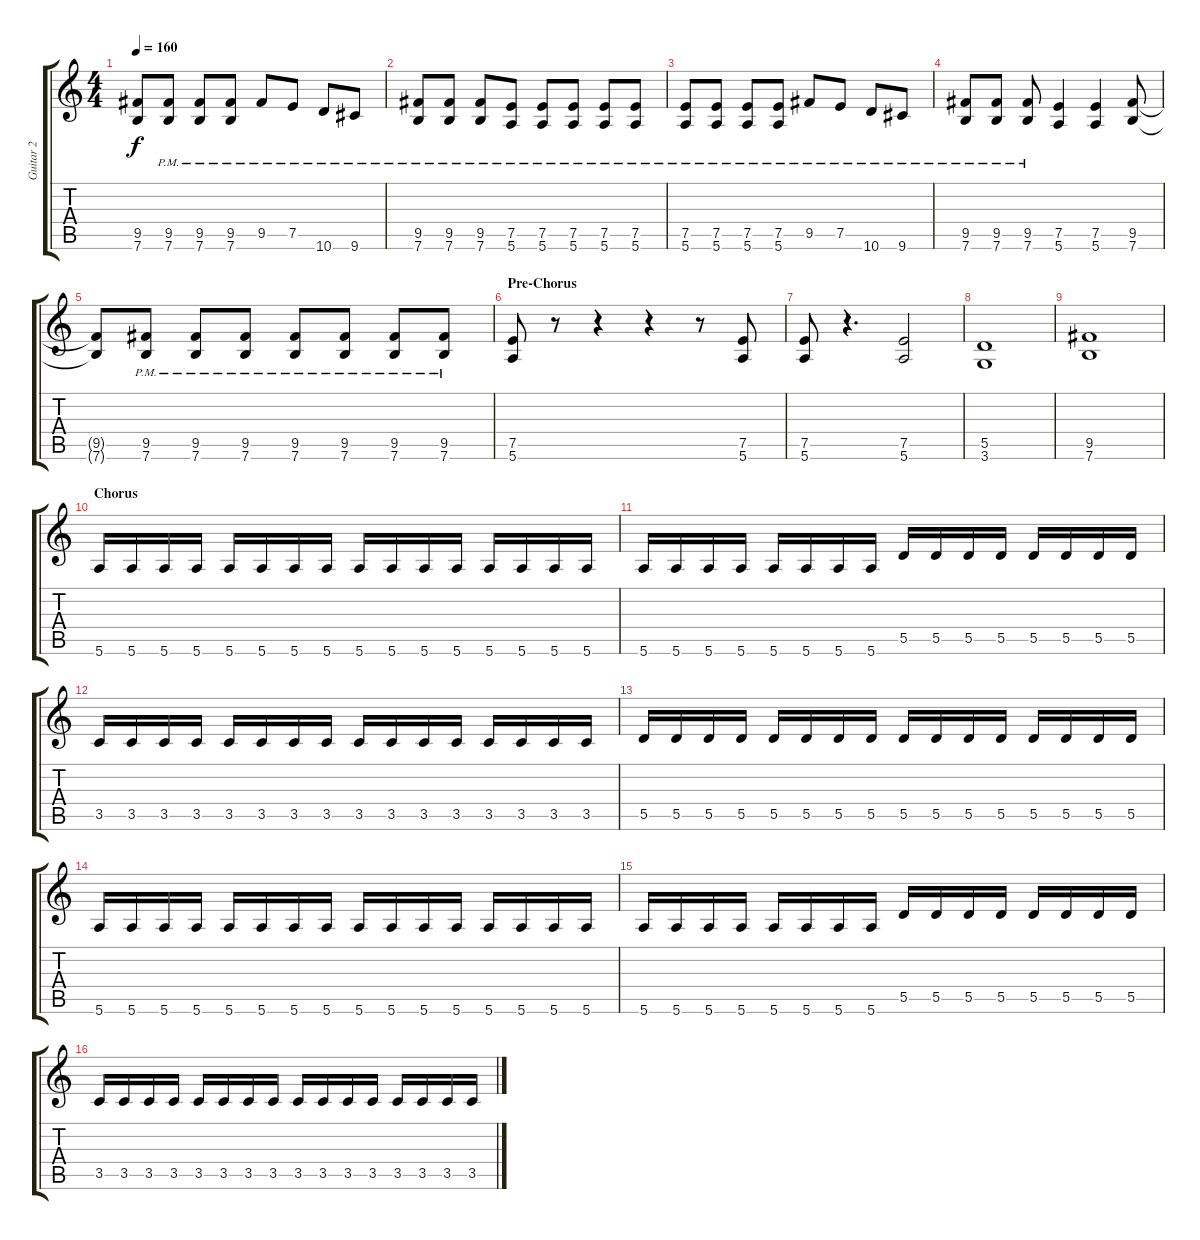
\track ("Guitar 2" "Guitar 2") {instrument distortionguitar}
\staff {score tabs}
\tuning (E4 B3 G3 D3 A2 E2) {hide}
\ts (4 4)
\tempo 160
\clef g2
\ks c
(9.5{t} 7.6{t}).8{dy f} (9.5{pm} 7.6{pm}).8 (9.5{pm} 7.6{pm}).8 (9.5{pm} 7.6{pm}).8 9.5{pm}.8 7.5{pm}.8 10.6{pm}.8 9.6{pm}.8 |
(9.5{pm} 7.6{pm}).8 (9.5{pm} 7.6{pm}).8 (9.5{pm} 7.6{pm}).8 (7.5{pm} 5.6{pm}).8 (7.5{pm} 5.6{pm}).8 (7.5{pm} 5.6{pm}).8 (7.5{pm} 5.6{pm}).8 (7.5{pm} 5.6{pm}).8 |
(7.5{pm} 5.6{pm}).8 (7.5{pm} 5.6{pm}).8 (7.5{pm} 5.6{pm}).8 (7.5{pm} 5.6{pm}).8 9.5{pm}.8 7.5{pm}.8 10.6{pm}.8 9.6{pm}.8 |
(9.5{pm} 7.6{pm}).8 (9.5{pm} 7.6{pm}).8 (9.5{pm} 7.6{pm}).8 (7.5 5.6).4 (7.5 5.6).4 (9.5 7.6).8 |
(9.5{t} 7.6{t}).8 (9.5{pm} 7.6{pm}).8 (9.5{pm} 7.6{pm}).8 (9.5{pm} 7.6{pm}).8 (9.5{pm} 7.6{pm}).8 (9.5{pm} 7.6{pm}).8 (9.5{pm} 7.6{pm}).8 (9.5{pm} 7.6{pm}).8 |
\section ("" "Pre-Chorus")
(7.5 5.6).8 r.8 r.4 r.4 r.8 (7.5 5.6).8 |
(7.5 5.6).8 r.4{d} (7.5 5.6).2 |
(5.5 3.6).1 |
(9.5 7.6).1 |
\section ("" "Chorus")
5.6.16 5.6.16 5.6.16 5.6.16 5.6.16 5.6.16 5.6.16 5.6.16 5.6.16 5.6.16 5.6.16 5.6.16 5.6.16 5.6.16 5.6.16 5.6.16 |
5.6.16 5.6.16 5.6.16 5.6.16 5.6.16 5.6.16 5.6.16 5.6.16 5.5.16 5.5.16 5.5.16 5.5.16 5.5.16 5.5.16 5.5.16 5.5.16 |
3.5.16 3.5.16 3.5.16 3.5.16 3.5.16 3.5.16 3.5.16 3.5.16 3.5.16 3.5.16 3.5.16 3.5.16 3.5.16 3.5.16 3.5.16 3.5.16 |
5.5.16 5.5.16 5.5.16 5.5.16 5.5.16 5.5.16 5.5.16 5.5.16 5.5.16 5.5.16 5.5.16 5.5.16 5.5.16 5.5.16 5.5.16 5.5.16 |
5.6.16 5.6.16 5.6.16 5.6.16 5.6.16 5.6.16 5.6.16 5.6.16 5.6.16 5.6.16 5.6.16 5.6.16 5.6.16 5.6.16 5.6.16 5.6.16 |
5.6.16 5.6.16 5.6.16 5.6.16 5.6.16 5.6.16 5.6.16 5.6.16 5.5.16 5.5.16 5.5.16 5.5.16 5.5.16 5.5.16 5.5.16 5.5.16 |
3.5.16 3.5.16 3.5.16 3.5.16 3.5.16 3.5.16 3.5.16 3.5.16 3.5.16 3.5.16 3.5.16 3.5.16 3.5.16 3.5.16 3.5.16 3.5.16
